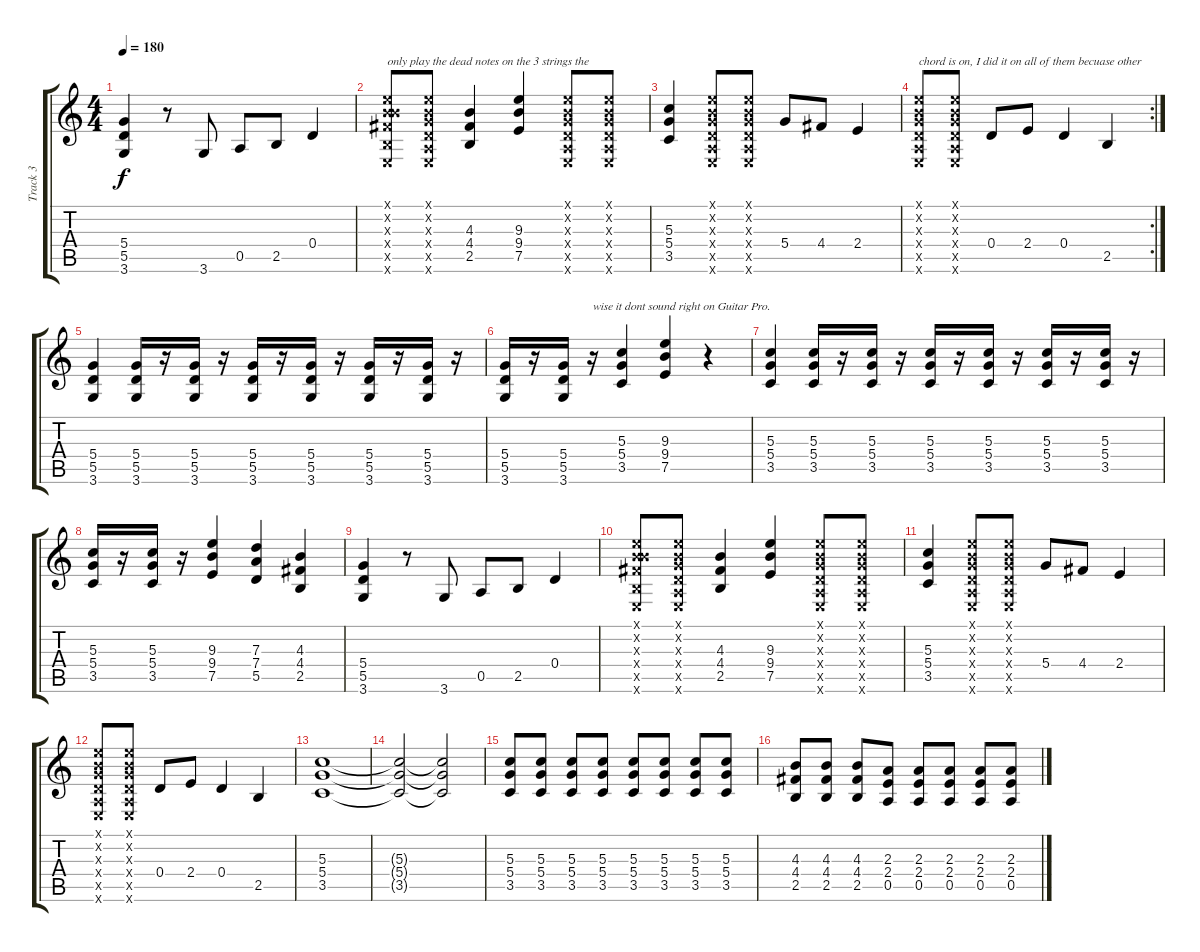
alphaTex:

\track ("Track 3" "Track 3") {instrument overdrivenguitar}
\staff {score tabs}
\tuning (E4 B3 G3 D3 A2 E2) {hide}
\ts (4 4)
\tempo 180
\clef g2
\ks c
(5.4 5.5 3.6).4{dy f instrument overdrivenguitar} r.8 3.6.8 0.5.8 2.5.8 0.4.4 |
(0.1{x} 0.2{x} 4.3{x} 4.4{x} 2.5{x} 0.6{x}).8{txt "only play the dead notes on the 3 strings the "} (0.1{x} 0.2{x} 0.3{x} 0.4{x} 0.5{x} 0.6{x}).8 (4.3 4.4 2.5).4 (9.3 9.4 7.5).4 (0.1{x} 0.2{x} 0.3{x} 0.4{x} 0.5{x} 0.6{x}).8 (0.1{x} 0.2{x} 0.3{x} 0.4{x} 0.5{x} 0.6{x}).8 |
(5.3 5.4 3.5).4 (0.1{x} 0.2{x} 0.3{x} 0.4{x} 0.5{x} 0.6{x}).8 (0.1{x} 0.2{x} 0.3{x} 0.4{x} 0.5{x} 0.6{x}).8 5.4.8 4.4.8 2.4.4 |
\rc 2
(0.1{x} 0.2{x} 0.3{x} 0.4{x} 0.5{x} 0.6{x}).8{txt "chord is on, I did it on all of them becuase other"} (0.1{x} 0.2{x} 0.3{x} 0.4{x} 0.5{x} 0.6{x}).8 0.4.8 2.4.8 0.4.4 2.5.4 |
(5.4 5.5 3.6).4 (5.4 5.5 3.6).16 r.16 (5.4 5.5 3.6).16 r.16 (5.4 5.5 3.6).16 r.16 (5.4 5.5 3.6).16 r.16 (5.4 5.5 3.6).16 r.16 (5.4 5.5 3.6).16 r.16 |
(5.4 5.5 3.6).16 r.16 (5.4 5.5 3.6).16 r.16{txt "wise it dont sound right on Guitar Pro."} (5.3 5.4 3.5).4 (9.3 9.4 7.5).4 r.4 |
(5.3 5.4 3.5).4 (5.3 5.4 3.5).16 r.16 (5.3 5.4 3.5).16 r.16 (5.3 5.4 3.5).16 r.16 (5.3 5.4 3.5).16 r.16 (5.3 5.4 3.5).16 r.16 (5.3 5.4 3.5).16 r.16 |
(5.3 5.4 3.5).16 r.16 (5.3 5.4 3.5).16 r.16 (9.3 9.4 7.5).4 (7.3 7.4 5.5).4 (4.3 4.4 2.5).4 |
(5.4 5.5 3.6).4 r.8 3.6.8 0.5.8 2.5.8 0.4.4 |
(0.1{x} 0.2{x} 4.3{x} 4.4{x} 2.5{x} 0.6{x}).8 (0.1{x} 0.2{x} 0.3{x} 0.4{x} 0.5{x} 0.6{x}).8 (4.3 4.4 2.5).4 (9.3 9.4 7.5).4 (0.1{x} 0.2{x} 0.3{x} 0.4{x} 0.5{x} 0.6{x}).8 (0.1{x} 0.2{x} 0.3{x} 0.4{x} 0.5{x} 0.6{x}).8 |
(5.3 5.4 3.5).4 (0.1{x} 0.2{x} 0.3{x} 0.4{x} 0.5{x} 0.6{x}).8 (0.1{x} 0.2{x} 0.3{x} 0.4{x} 0.5{x} 0.6{x}).8 5.4.8 4.4.8 2.4.4 |
(0.1{x} 0.2{x} 0.3{x} 0.4{x} 0.5{x} 0.6{x}).8 (0.1{x} 0.2{x} 0.3{x} 0.4{x} 0.5{x} 0.6{x}).8 0.4.8 2.4.8 0.4.4 2.5.4 |
(5.3 5.4 3.5).1 |
(5.3{t} 5.4{t} 3.5{t}).2 (5.3{t} 5.4{t} 3.5{t}).2 |
(5.3 5.4 3.5).8 (5.3 5.4 3.5).8 (5.3 5.4 3.5).8 (5.3 5.4 3.5).8 (5.3 5.4 3.5).8 (5.3 5.4 3.5).8 (5.3 5.4 3.5).8 (5.3 5.4 3.5).8 |
(4.3 4.4 2.5).8 (4.3 4.4 2.5).8 (4.3 4.4 2.5).8 (2.3 2.4 0.5).8 (2.3 2.4 0.5).8 (2.3 2.4 0.5).8 (2.3 2.4 0.5).8 (2.3 2.4 0.5).8
